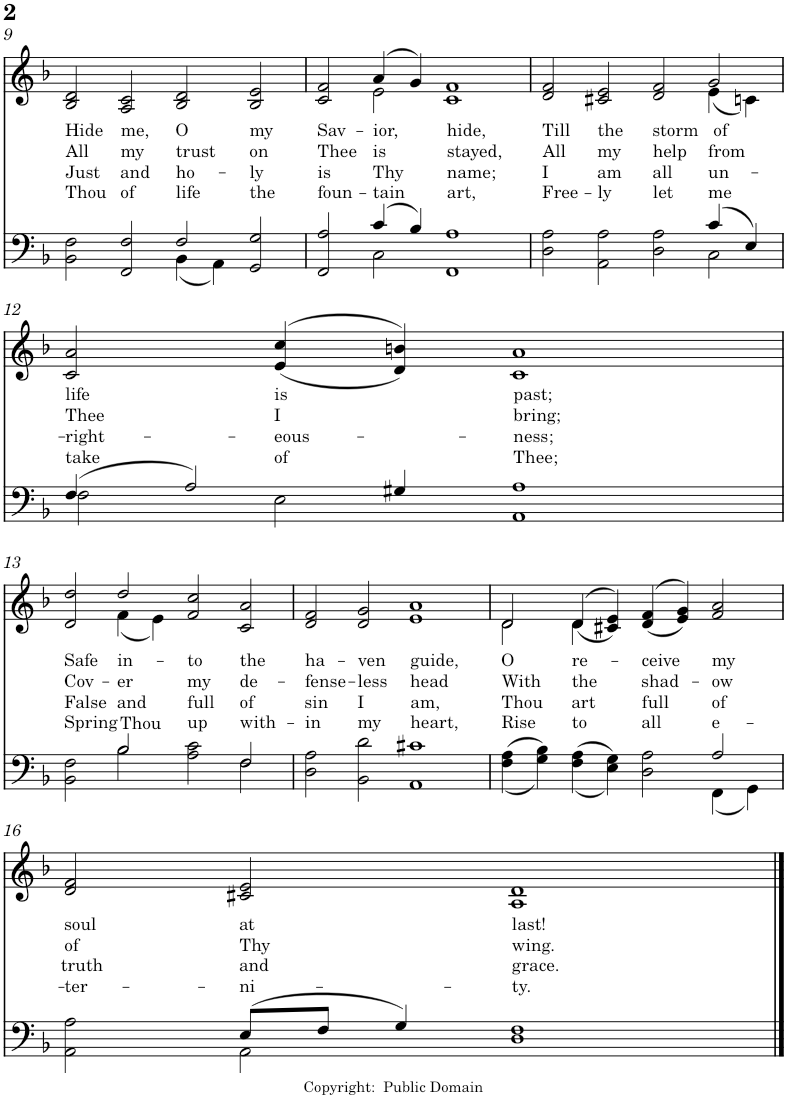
**kern	**kern	**text	**text	**text	**text
*part2	*part1	*part1	*part1	*part1	*part1
*staff2	*staff1	*staff1	*staff1	*staff1	*staff1
*I"Piano	*I"Piano	*	*	*	*
*I'Pno	*I'Pno	*	*	*	*
!!LO:PB:g=z
*clefF4	*clefG2	*	*	*	*
*k[b-]	*k[b-]	*	*	*	*
*M4/2	*M4/2	*	*	*	*
=9	=9	=9	=9	=9	=9
*^	*	*	*	*	*
!	!	!	!LO:LY:b	!LO:LY:b	!LO:LY:b	!LO:LY:b
2BB-\ 2F\	1ryy	2B-/ 2d/	Hide	All	Just	Thou
!	!	!	!LO:LY:b	!LO:LY:b	!LO:LY:b	!LO:LY:b
2FF/ 2F/	.	2A/ 2c/	me,	my	and	of
!	!	!	!LO:LY:b	!LO:LY:b	!LO:LY:b	!LO:LY:b
2F/	(4BB-\	2B-/ 2d/	O	trust	ho-	life
.	4AA\)	.	.	.	.	.
!	!	!	!LO:LY:b	!LO:LY:b	!LO:LY:b	!LO:LY:b
2GG/ 2G/	2ryy	2B-/ 2e/	my	on	-ly	the
=10	=10	=10	=10	=10	=10	=10
!	!	!	!LO:LY:b	!LO:LY:b	!LO:LY:b	!LO:LY:b
*	*	*^	*	*	*	*
2FF/ 2A/	2ryy	2c/ 2f/	2ryy	Sav-	Thee	is	foun-
!	!	!	!	!LO:LY:b	!LO:LY:b	!LO:LY:b	!LO:LY:b
(4c/	2C\	(4a/	2e\	-ior,	is	Thy	-tain
4B-/)	.	4g/)	.	.	.	.	.
!	!	!	!	!LO:LY:b	!LO:LY:b	!LO:LY:b	!LO:LY:b
1FF 1A	1ryy	1c 1f	1ryy	hide,	stayed,	name;	art,
=11	=11	=11	=11	=11	=11	=11	=11
!	!	!	!	!LO:LY:b	!LO:LY:b	!LO:LY:b	!LO:LY:b
2D\ 2A\	1.ryy	2d/ 2f/	1.ryy	Till	All	I	Free-
!	!	!	!	!LO:LY:b	!LO:LY:b	!LO:LY:b	!LO:LY:b
2AA\ 2A\	.	2c#X/ 2e/	.	the	my	am	-ly
!	!	!	!	!LO:LY:b	!LO:LY:b	!LO:LY:b	!LO:LY:b
2D\ 2A\	.	2d/ 2f/	.	storm	help	all	let
!	!	!	!	!LO:LY:b	!LO:LY:b	!LO:LY:b	!LO:LY:b
(4c/	2C\	2g/	(4e\	of	from	un-	me
4E/)	.	.	4cn\)	.	.	.	.
!!LO:LB:g=z
=12	=12	=12	=12	=12	=12	=12	=12
!	!	!	!	!LO:LY:b	!LO:LY:b	!LO:LY:b	!LO:LY:b
*	*	*v	*v	*	*	*	*
(4F/	2F\	2c/ 2a/	life	Thee	-right-	take
2A/)	.	.	.	.	.	.
!	!	!	!LO:LY:b	!LO:LY:b	!LO:LY:b	!LO:LY:b
.	2E\	(>(4e/ 4cc/	is	I	-eous-	of
4G#X/	.	4d/ 4bn/))	.	.	.	.
!	!	!	!LO:LY:b	!LO:LY:b	!LO:LY:b	!LO:LY:b
1AA 1A	1ryy	1c 1a	past;	bring;	ness;	Thee;
!!LO:LB:g=z
=13	=13	=13	=13	=13	=13	=13
!	!	!	!LO:LY:b	!LO:LY:b	!LO:LY:b	!LO:LY:b
*	*	*^	*	*	*	*
2BB-\ 2F\	2ryy	2d/ 2dd/	2ryy	Safe	Cov-	False	Spring
!	!	!	!	!LO:LY:b	!LO:LY:b	!LO:LY:b	!LO:LY:b
2B-/	2B-\	2dd/	(4f\	in-	-er	and	Thou
.	.	.	4e\)	.	.	.	.
!	!	!	!	!LO:LY:b	!LO:LY:b	!LO:LY:b	!LO:LY:b
2A\ 2c\	2ryy	2f/ 2cc/	1ryy	-to	my	full	up
!	!	!	!	!LO:LY:b	!LO:LY:b	!LO:LY:b	!LO:LY:b
2F/	2F\	2c/ 2a/	.	the	de-	of	with-
*	*	*v	*v	*	*	*	*
=14	=14	=14	=14	=14	=14	=14
!	!	!	!LO:LY:b	!LO:LY:b	!LO:LY:b	!LO:LY:b
*v	*v	*	*	*	*	*
2D\ 2A\	2d/ 2f/	ha-	-fense-	sin	-in
!	!	!LO:LY:b	!LO:LY:b	!LO:LY:b	!LO:LY:b
2BB-\ 2d\	2d/ 2g/	-ven	-less	I	my
!	!	!LO:LY:b	!LO:LY:b	!LO:LY:b	!LO:LY:b
1AA 1c#X	1e 1a	guide,	head	am,	heart,
=15	=15	=15	=15	=15	=15
*^	*	*	*	*	*
!	!	!	!LO:LY:b	!LO:LY:b	!LO:LY:b	!LO:LY:b
*	*	*^	*	*	*	*
(<(4F\ 4A\	1.ryy	2d/	2d\	O	With	Thou	Rise
4G\ 4B-\))	.	.	.	.	.	.	.
!	!	!	!	!LO:LY:b	!LO:LY:b	!LO:LY:b	!LO:LY:b
(<(4F\ 4A\	.	(<(4d/	4d\	re-	the	art	to
4E\ 4G\))	.	4c#X/ 4e/))	1ryy	.	.	.	.
!	!	!	!	!LO:LY:b	!LO:LY:b	!LO:LY:b	!LO:LY:b
2D\ 2A\	.	((>4d/ 4f/	.	ceive	shad-	full	all
.	.	4e/ 4g/))	.	.	.	.	.
!	!	!	!	!LO:LY:b	!LO:LY:b	!LO:LY:b	!LO:LY:b
2A/	(4FF\	2f/ 2a/	.	my	ow	of	e-
.	4GG\)	.	4ryy	.	.	.	.
!!LO:LB:g=z
=16	=16	=16	=16	=16	=16	=16	=16
!	!	!	!	!LO:LY:b	!LO:LY:b	!LO:LY:b	!LO:LY:b
*	*	*v	*v	*	*	*	*
2AA\ 2A\	2ryy	2d/ 2f/	soul	of	truth	-ter-
!	!	!	!LO:LY:b	!LO:LY:b	!LO:LY:b	!LO:LY:b
(8E/L	2AA\	2c#X/ 2e/	at	Thy	and	-ni-
8F/J	.	.	.	.	.	.
4G/)	.	.	.	.	.	.
!	!	!	!LO:LY:b	!LO:LY:b	!LO:LY:b	!LO:LY:b
1D 1F	1ryy	1A 1d	last!	wing.	grace.	-ty.
*v	*v	*	*	*	*	*
==	==	==	==	==	==
*-	*-	*-	*-	*-	*-
